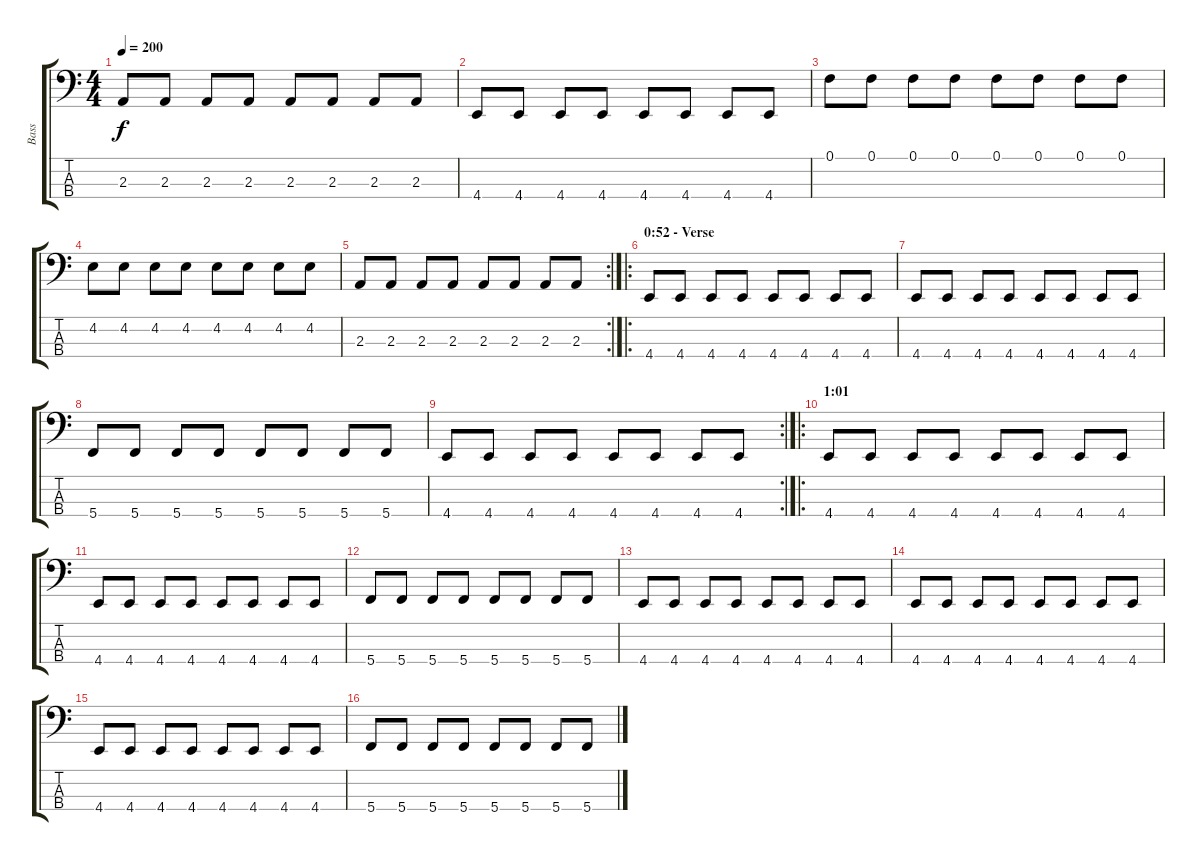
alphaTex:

\track ("Bass" "Bass") {instrument electricbassfinger}
\staff {score tabs}
\tuning (F2 C2 G1 C1) {hide}
\ts (4 4)
\tempo 200
\clef f4
\ks c
2.3.8{dy f} 2.3.8 2.3.8 2.3.8 2.3.8 2.3.8 2.3.8 2.3.8 |
4.4.8 4.4.8 4.4.8 4.4.8 4.4.8 4.4.8 4.4.8 4.4.8 |
0.1.8 0.1.8 0.1.8 0.1.8 0.1.8 0.1.8 0.1.8 0.1.8 |
4.2.8 4.2.8 4.2.8 4.2.8 4.2.8 4.2.8 4.2.8 4.2.8 |
\rc 2
2.3.8 2.3.8 2.3.8 2.3.8 2.3.8 2.3.8 2.3.8 2.3.8 |
\ro
\section ("" "0:52 - Verse")
4.4.8 4.4.8 4.4.8 4.4.8 4.4.8 4.4.8 4.4.8 4.4.8 |
4.4.8 4.4.8 4.4.8 4.4.8 4.4.8 4.4.8 4.4.8 4.4.8 |
5.4.8 5.4.8 5.4.8 5.4.8 5.4.8 5.4.8 5.4.8 5.4.8 |
\rc 2
4.4.8 4.4.8 4.4.8 4.4.8 4.4.8 4.4.8 4.4.8 4.4.8 |
\ro
\section ("" "1:01 ")
4.4.8 4.4.8 4.4.8 4.4.8 4.4.8 4.4.8 4.4.8 4.4.8 |
4.4.8 4.4.8 4.4.8 4.4.8 4.4.8 4.4.8 4.4.8 4.4.8 |
5.4.8 5.4.8 5.4.8 5.4.8 5.4.8 5.4.8 5.4.8 5.4.8 |
4.4.8 4.4.8 4.4.8 4.4.8 4.4.8 4.4.8 4.4.8 4.4.8 |
4.4.8 4.4.8 4.4.8 4.4.8 4.4.8 4.4.8 4.4.8 4.4.8 |
4.4.8 4.4.8 4.4.8 4.4.8 4.4.8 4.4.8 4.4.8 4.4.8 |
5.4.8 5.4.8 5.4.8 5.4.8 5.4.8 5.4.8 5.4.8 5.4.8
